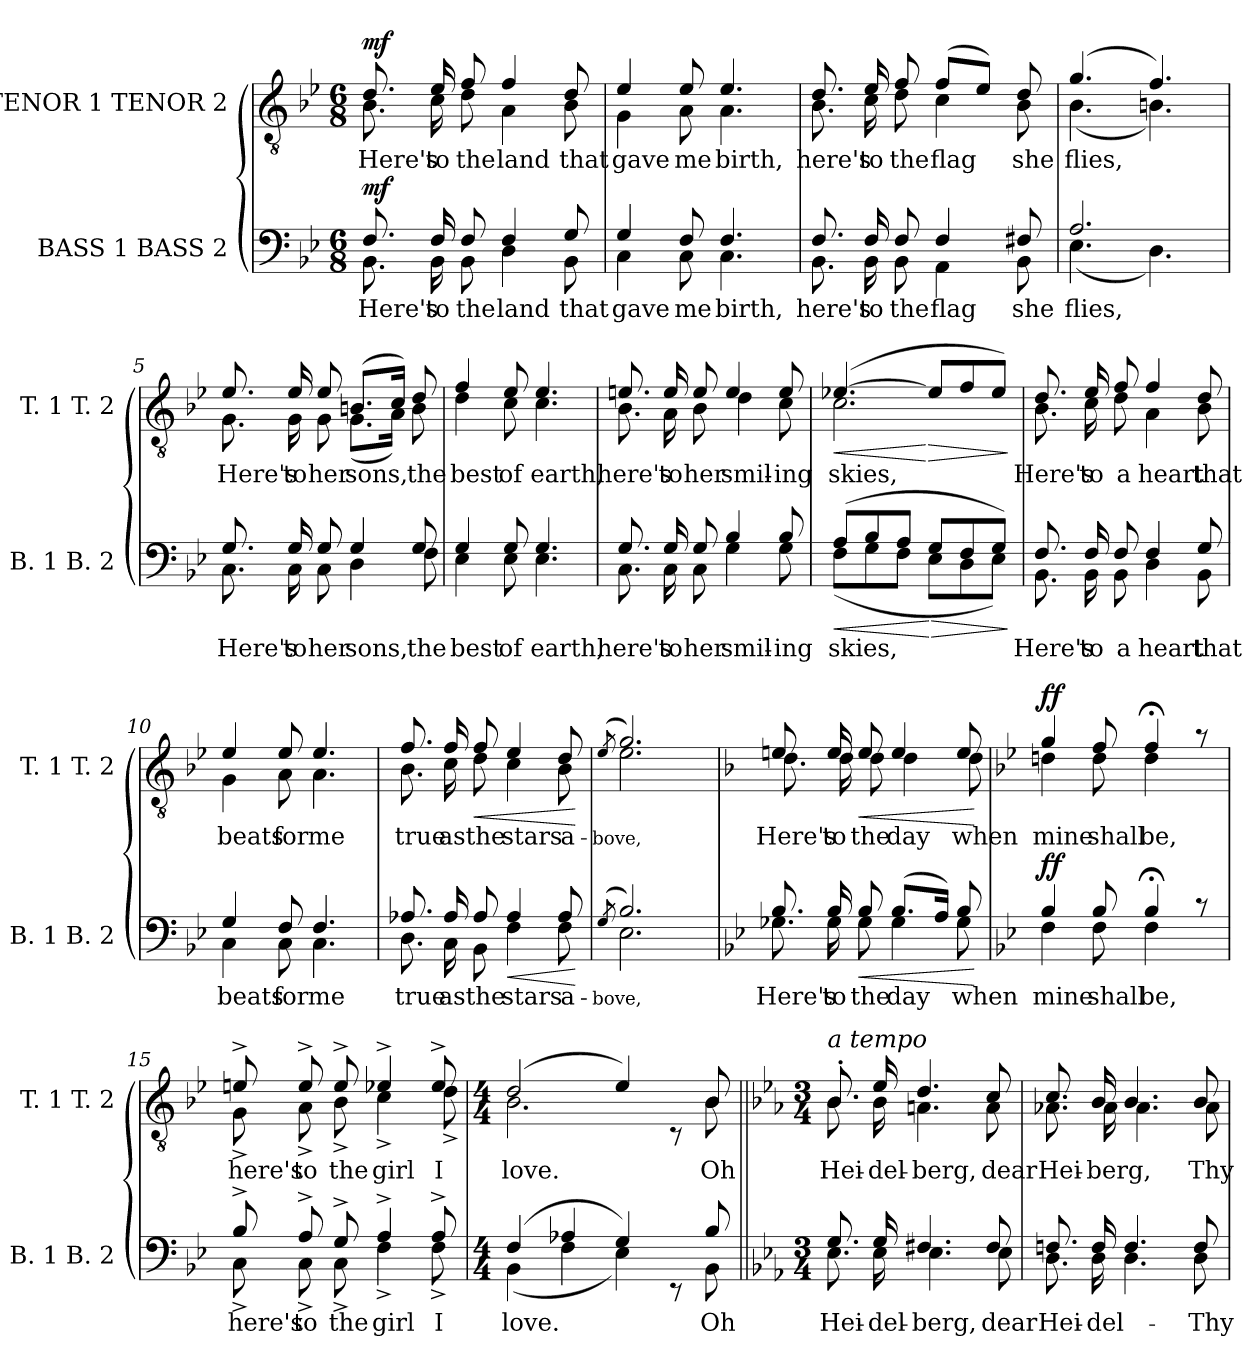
**kern	**text	**dynam	**kern	**text	**dynam
*part2	*part2	*part2	*part1	*part1	*part1
*staff2	*staff2	*staff2	*staff1	*staff1	*staff1
*I"BASS 1 BASS 2	*	*	*I"TENOR 1 TENOR 2	*	*
*I'B. 1 B. 2	*	*	*I'T. 1 T. 2	*	*
*clefF4	*	*	*clefGv2	*	*
*k[b-e-]	*	*	*k[b-e-]	*	*
*B-:	*	*	*B-:	*	*
*M6/8	*	*	*M6/8	*	*
=1	=1	=1	=1	=1	=1
!	!	!	!LO:TX:b:i:t=melody	!	!
!	!	!	!LO:TX:a:B:t=Molto moderato e marcato	!	!
!	!LO:LY:a	!LO:DY:b	!	!LO:LY:b	!LO:DY:a
*^	*	*	*^	*	*
8.F/	8.BB-\	Here's	mf	8.d/	8.B-\	Here's	mf
!	!	!LO:LY:a	!	!	!	!LO:LY:b	!
16F/	16BB-\	to	.	16e-/	16c\	to	.
!	!	!LO:LY:a	!	!	!	!LO:LY:b	!
8F/	8BB-\	the	.	8f/	8d\	the	.
!	!	!LO:LY:a	!	!	!	!LO:LY:b	!
4F/	4D\	land	.	4f/	4A\	land	.
!	!	!LO:LY:a	!	!	!	!LO:LY:b	!
8G/	8BB-\	that	.	8d/	8B-\	that	.
=2	=2	=2	=2	=2	=2	=2	=2
!	!	!LO:LY:a	!	!	!	!LO:LY:b	!
4G/	4C\	gave	.	4e-/	4G\	gave	.
!	!	!LO:LY:a	!	!	!	!LO:LY:b	!
8F/	8C\	me	.	8e-/	8A\	me	.
!	!	!LO:LY:a	!	!	!	!LO:LY:b	!
4.F/	4.C\	birth,	.	4.e-/	4.A\	birth,	.
=3	=3	=3	=3	=3	=3	=3	=3
!	!	!LO:LY:a	!	!	!	!LO:LY:b	!
8.F/	8.BB-\	here's	.	8.d/	8.B-\	here's	.
!	!	!LO:LY:a	!	!	!	!LO:LY:b	!
16F/	16BB-\	to	.	16e-/	16c\	to	.
!	!	!LO:LY:a	!	!	!	!LO:LY:b	!
8F/	8BB-\	the	.	8f/	8d\	the	.
!	!	!LO:LY:a	!	!	!	!LO:LY:b	!
4F/	4AA\	flag	.	(>8f/L	4c\	flag	.
.	.	.	.	8e-/J)	.	.	.
!	!	!LO:LY:a	!	!	!	!LO:LY:b	!
8F#X/	8BB-\	she	.	8d/	8B-\	she	.
!!LO:LB:g=z	!!
=4	=4	=4	=4	=4	=4	=4	=4
!	!	!LO:LY:a	!	!	!	!LO:LY:b	!
2.A/	(<4.E-\	flies,	.	(4.g/	(<4.B-\	flies,	.
.	4.D\)	.	.	4.f/)	4.Bn\)	.	.
=5	=5	=5	=5	=5	=5	=5	=5
!	!	!LO:LY:a	!	!	!	!LO:LY:b	!
8.G/	8.C\	Here's	.	8.e-/	8.G\	Here's	.
!	!	!LO:LY:a	!	!	!	!LO:LY:b	!
16G/	16C\	to	.	16e-/	16G\	to	.
!	!	!LO:LY:a	!	!	!	!LO:LY:b	!
8G/	8C\	her	.	8e-/	8G\	her	.
!	!	!LO:LY:a	!	!	!	!LO:LY:b	!
4G/	4D\	sons,	.	(>8.Bn/L	(<8.G\L	sons,	.
.	.	.	.	16c/Jk)	16A\Jk)	.	.
!	!	!LO:LY:a	!	!	!	!LO:LY:b	!
8G/	8F\	the	.	8d/	8B\	the	.
=6	=6	=6	=6	=6	=6	=6	=6
!	!	!LO:LY:a	!	!	!	!LO:LY:b	!
4G/	4E-\	best	.	4f/	4d\	best	.
!	!	!LO:LY:a	!	!	!	!LO:LY:b	!
8G/	8E-\	of	.	8e-/	8c\	of	.
!	!	!LO:LY:a	!	!	!	!LO:LY:b	!
4.G/	4.E-\	earth,	.	4.e-/	4.c\	earth,	.
!!LO:LB:g=z	!!
=7	=7	=7	=7	=7	=7	=7	=7
!	!	!LO:LY:a	!	!	!	!LO:LY:b	!
8.G/	8.C\	here's	.	8.en/	8.B-\	here's	.
!	!	!LO:LY:a	!	!	!	!LO:LY:b	!
16G/	16C\	to	.	16e/	16A\	to	.
!	!	!LO:LY:a	!	!	!	!LO:LY:b	!
8G/	8C\	her	.	8e/	8B-\	her	.
!	!	!LO:LY:a	!	!	!	!LO:LY:b	!
4B-/	4G\	smil-	.	4e/	4d\	smil-	.
!	!	!LO:LY:a	!	!	!	!LO:LY:b	!
8B-/	8G\	-ing	.	8e/	8c\	-ing	.
=8	=8	=8	=8	=8	=8	=8	=8
!	!	!LO:LY:a	!LO:HP:b	!	!	!LO:LY:b	!LO:HP:b
(>8A/L	(<8F\L	skies,	<	([>4.e-X/	2.c\	skies,	<
8B-/	8G\	.	.	.	.	.	.
8A/J	8F\J	.	.	.	.	.	.
!	!	!	!LO:HP:n=1:b	!	!	!	!LO:HP:n=1:b
8G/L	8E-\L	.	[ >	8e-/L]	.	.	[ >
8F/	8D\	.	.	8f/	.	.	.
8G/J)	8E-\J)	.	.	8e-/J)	.	.	.
*v	*v	*	*	*	*	*	*
*	*	*	*v	*v	*	*
.	.	]	.	.	]
=9	=9	=9	=9	=9	=9
!	!LO:LY:a	!	!	!LO:LY:b	!
*^	*	*	*^	*	*
8.F/	8.BB-\	Here's	.	8.d/	8.B-\	Here's	.
!	!	!LO:LY:a	!	!	!	!LO:LY:b	!
16F/	16BB-\	to	.	16e-/	16c\	to	.
!	!	!LO:LY:a	!	!	!	!LO:LY:b	!
8F/	8BB-\	a	.	8f/	8d\	a	.
!	!	!LO:LY:a	!	!	!	!LO:LY:b	!
4F/	4D\	heart	.	4f/	4A\	heart	.
!	!	!LO:LY:a	!	!	!	!LO:LY:b	!
8G/	8BB-\	that	.	8d/	8B-\	that	.
!!LO:LB:g=z	!!
=10	=10	=10	=10	=10	=10	=10	=10
!	!	!LO:LY:a	!	!	!	!LO:LY:b	!
4G/	4C\	beats	.	4e-/	4G\	beats	.
!	!	!LO:LY:a	!	!	!	!LO:LY:b	!
8F/	8C\	for	.	8e-/	8A\	for	.
!	!	!LO:LY:a	!	!	!	!LO:LY:b	!
4.F/	4.C\	me	.	4.e-/	4.A\	me	.
=11	=11	=11	=11	=11	=11	=11	=11
!	!	!LO:LY:a	!	!	!	!LO:LY:b	!
8.A-X/	8.D\	true	.	8.f/	8.B-\	true	.
!	!	!LO:LY:a	!	!	!	!LO:LY:b	!
16A-/	16C\	as	.	16f/	16c\	as	.
!	!	!LO:LY:a	!	!	!	!LO:LY:b	!LO:HP:b
8A-/	8BB-\	the	.	8f/	8d\	the	<
!	!	!LO:LY:a	!LO:HP:b	!	!	!LO:LY:b	!
4A-/	4F\	stars	<	4e-/	4c\	stars	.
!	!	!LO:LY:a	!	!	!	!LO:LY:b	!
8A-/	8F\	a-	.	8d/	8B-\	a-	.
*v	*v	*	*	*	*	*	*
*	*	*	*v	*v	*	*
.	.	[	.	.	[
=12	=12	=12	=12	=12	=12
!	!LO:LY:a	!	!	!LO:LY:b	!
(>8qG/	-bove,	.	(>8qe-/	-bove,	.
*^	*	*	*^	*	*
2.B-/)	2.E-\	.	.	2.g/)	2.e-\	.	.
=13	=13	=13	=13	=13	=13	=13	=13
*	*	*	*	*k[b-]	*	*	*
*	*	*	*	*F:	*	*	*
!	!	!LO:LY:a	!	!	!	!LO:LY:b	!
8.B-/	8.G-X\	Here's	.	8en/	8.d\	Here's	.
.	.	.	.	16ryy	.	.	.
!	!	!LO:LY:a	!	!	!	!LO:LY:b	!
16B-/	16G-\	to	.	16e/	16d\	to	.
!	!	!LO:LY:a	!LO:HP:b	!	!	!LO:LY:b	!LO:HP:b
8B-/	8G-\	the	<	8e/	8d\	the	<
!	!	!LO:LY:a	!	!	!	!LO:LY:b	!
(>8.B-/L	4G-\	day	.	4e/	4d\	day	.
16A/Jk)	.	.	.	.	.	.	.
!	!	!LO:LY:a	!	!	!	!LO:LY:b	!
8B-/	8G-\	when	.	8e/	8d\	when	.
*v	*v	*	*	*	*	*	*
*	*	*	*v	*v	*	*
.	.	[	.	.	[
!!LO:PB:g=z
=14	=14	=14	=14	=14	=14
*	*	*	*k[b-e-]	*	*
*	*	*	*B-:	*	*
!	!LO:LY:a	!LO:DY:b	!	!LO:LY:b	!LO:DY:a
*^	*	*	*^	*	*
4B-/	4F\	mine	ff	4g/	4dn\	mine	ff
!	!	!LO:LY:a	!	!	!	!LO:LY:b	!
8B-/	8F\	shall	.	8f/	8d\	shall	.
!	!	!LO:LY:a	!	!	!	!LO:LY:b	!
4B-;</	4F\	be,	.	4f;</	4d\	be,	.
8rc	8ryy	.	.	8ra	8ryy	.	.
=15	=15	=15	=15	=15	=15	=15	=15
!	!	!LO:LY:a	!	!	!	!LO:LY:b	!
8B-^>/	8C^<\	here's	.	8en^>/	8G^<\	here's	.
!	!	!LO:LY:a	!	!	!	!LO:LY:b	!
8A^>/	8C^<\	to	.	8e^>/	8A^<\	to	.
!	!	!LO:LY:a	!	!	!	!LO:LY:b	!
8G^>/	8C^<\	the	.	8e^>/	8B-^<\	the	.
!	!	!LO:LY:a	!	!	!	!LO:LY:b	!
4A^>/	4F^<\	girl	.	4e-X^>/	4c^<\	girl	.
!	!	!LO:LY:a	!	!	!	!LO:LY:b	!
8A^>/	8F^<\	I	.	8e-^>/	8d^<\	I	.
=16	=16	=16	=16	=16	=16	=16	=16
*M4/4	*	*	*	*M4/4	*	*	*
!	!	!LO:LY:a	!	!	!	!LO:LY:b	!
(4F/	(<4BB-\	love.	.	(2d/	2.B-\	love.	.
4A-X/	4F\	.	.	.	.	.	.
4G/)	4E-\)	.	.	4e-/)	.	.	.
8ryy	8rEE	.	.	8ryy	8rC	.	.
!	!	!LO:LY:a	!	!	!	!LO:LY:b	!
8B-/	8BB-\	Oh	.	8B-/	8B-\	Oh	.
!!LO:LB:g=z	!!
=17||	=17||	=17||	=17||	=17||	=17||	=17||	=17||
*k[b-e-a-]	*	*	*	*k[b-e-a-]	*	*	*
*E-:	*	*	*	*E-:	*	*	*
*M3/4	*	*	*	*M3/4	*	*	*
!	!	!	!	!LO:TX:a:i:t=a tempo	!	!	!
!	!	!LO:LY:a	!	!	!	!LO:LY:b	!
8.G/	8.E-\	Hei-	.	8.B-'>/	8.B-\	Hei-	.
!	!	!LO:LY:a	!	!	!	!LO:LY:b	!
16G/	16E-\	-del-	.	16e-/	16B-\	-del-	.
!	!	!LO:LY:a	!	!	!	!LO:LY:b	!
4.F#X/	4.E-\	-berg,	.	4.d/	4.An\	-berg,	.
!	!	!LO:LY:a	!	!	!	!LO:LY:b	!
8F#/	8E-\	dear	.	8c/	8A\	dear	.
=18	=18	=18	=18	=18	=18	=18	=18
!	!	!LO:LY:a	!	!	!	!LO:LY:b	!
8.Fn/	8.D\	Hei-	.	8.c/	8.A-X\	Hei-	.
!	!	!LO:LY:a	!	!	!	!LO:LY:b	!
!	!	!	!	!	!	!LO:LY:b	!
16F/	16D\	-del-	.	16B-/	16A-\	berg,	.
4.F/	4.D\	.	.	4.B-/	4.A-\	.	.
!	!	!LO:LY:a	!	!	!	!LO:LY:b	!
8F/	8D\	-Thy	.	8B-/	8A-\	-Thy	.
*v	*v	*	*	*	*	*	*
*	*	*	*v	*v	*	*
=	=	=	=	=	=
*-	*-	*-	*-	*-	*-
